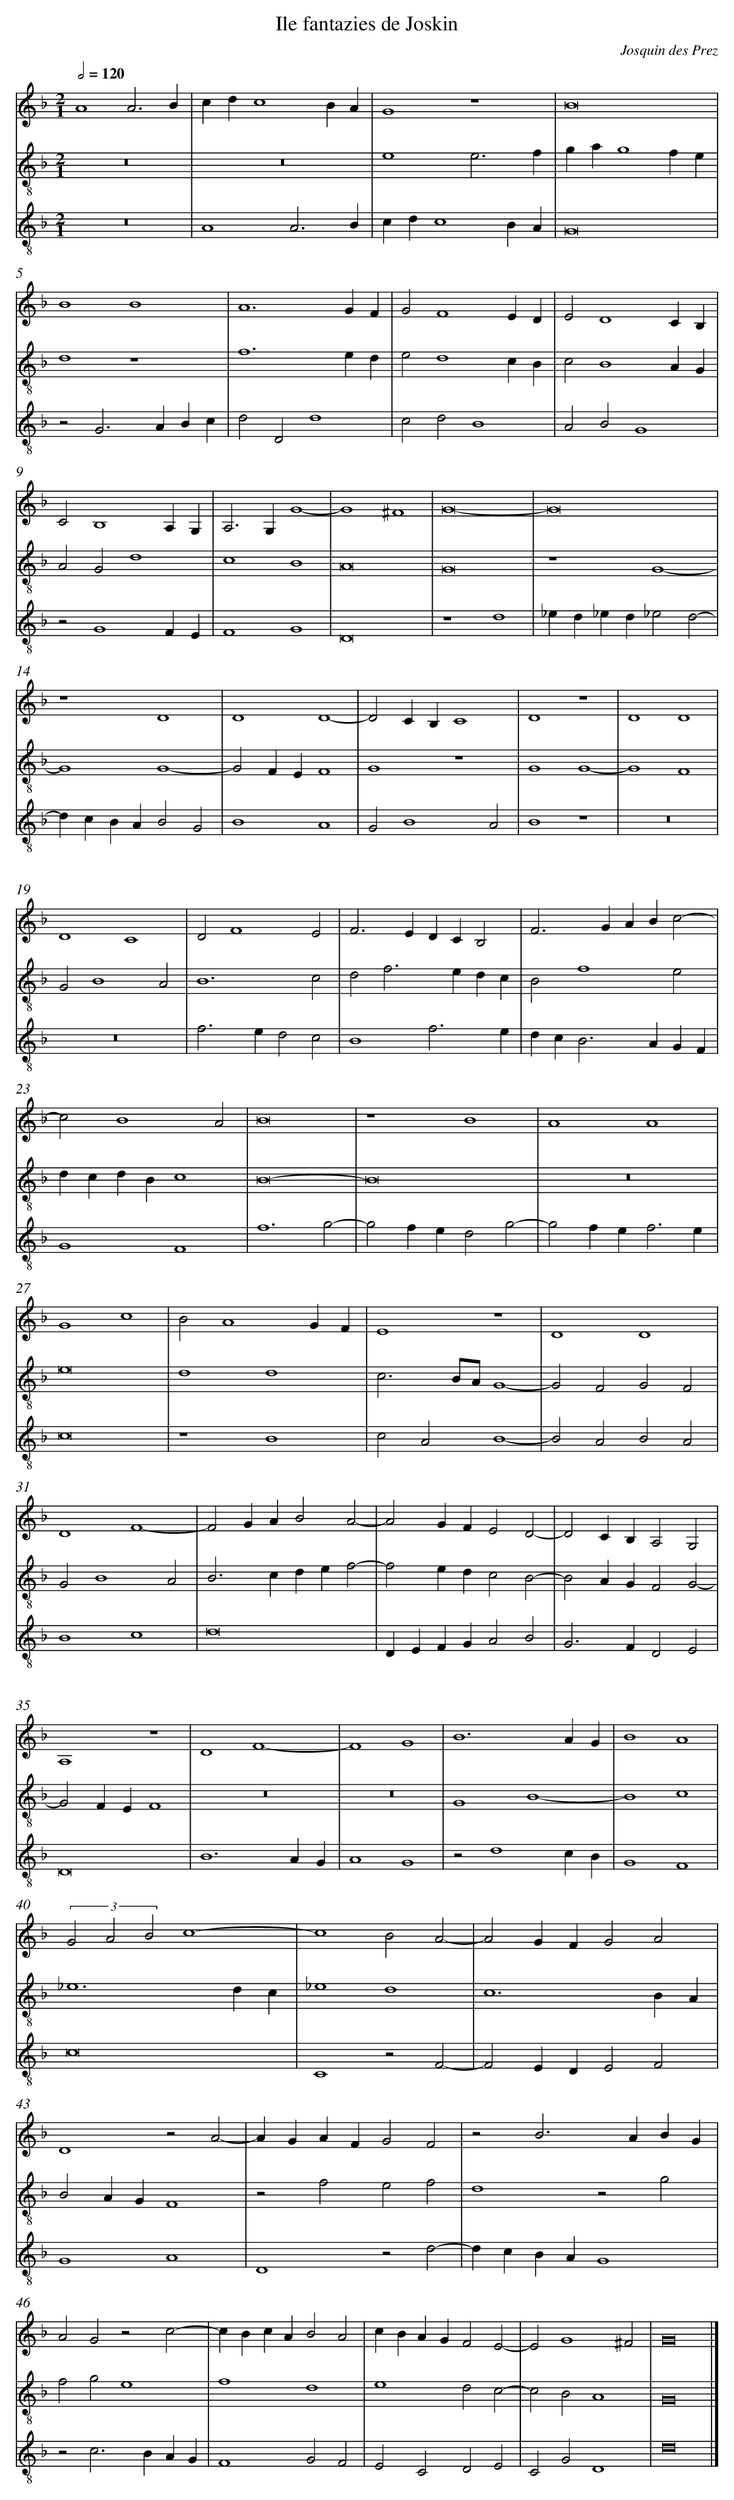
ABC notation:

X:1
T:Ile fantazies de Joskin
C: Josquin des Prez
L: 1/4
M: 2/1
Q: 1/2=120
V: 1 clef=treble
V: 2 clef=treble-8
V: 3 clef=treble-8
K: F
[V:1] A4A3B |
[V:2] z8 |
[V:3] z8 |
[V:1] cdc4BA |
[V:2] z8 |
[V:3] A4A3B |
[V:1] G4z4 |
[V:2] e4e3f |
[V:3] cdc4BA |
[V:1] B8 |
[V:2] gag4fe |
[V:3] G8 |
[V:1] B4B4 |
[V:2] d4z4 |
[V:3] z2G3ABc |
[V:1] A6GF |
[V:2] f6ed |
[V:3] d2D2d4 |
[V:1] G2F4ED |
[V:2] e2d4cB |
[V:3] c2d2B4 |
[V:1] E2D4CB, |
[V:2] c2B4AG |
[V:3] A2B2G4 |
[V:1] C2B,4A,G, |
[V:2] A2G2d4 |
[V:3] z2G4FE |
[V:1] A,3G,G4- |
[V:2] c4B4 |
[V:3] F4G4 |
[V:1] G4^F4 |
[V:2] A8 |
[V:3] D8 |
[V:1] G8- |
[V:2] G8 |
[V:3] z4d4 |
[V:1] G8 |
[V:2] z4G4- |
[V:3] _ed_ed_e2d2- |
[V:1] z4D4 |
[V:2] G4G4- |
[V:3] dcBAB2G2 |
[V:1] D4D4- |
[V:2] G2FEF4 |
[V:3] B4A4 |
[V:1] D2CB,C4 |
[V:2] G4z4 |
[V:3] G2B4A2 |
[V:1] D4z4 |
[V:2] G4G4- |
[V:3] B4z4 |
[V:1] D4D4 |
[V:2] G4F4 |
[V:3] z8 |
[V:1] D4C4 |
[V:2] G2B4A2 |
[V:3] z8 |
[V:1] D2F4E2 |
[V:2] B6c2 |
[V:3] f3ed2c2 |
[V:1] F3EDCB,2 |
[V:2] d2f3edc |
[V:3] B4f3e |
[V:1] F3GABc2- |
[V:2] B2f4e2 |
[V:3] dcB3AGF |
[V:1] c2B4A2 |
[V:2] dcdBc4 |
[V:3] G4F4 |
[V:1] B8 |
[V:2] B8- |
[V:3] f6g2- |
[V:1] z4B4 |
[V:2] B8 |
[V:3] g2fed2g2- |
[V:1] A4A4 |
[V:2] z8 |
[V:3] g2fef3e |
[V:1] G4c4 |
[V:2] e8 |
[V:3] c8 |
[V:1] B2A4GF |
[V:2] d4d4 |
[V:3] z4B4 |
[V:1] E4z4 |
[V:2] c3B/A/G4- |
[V:3] c2A2B4- |
[V:1] D4D4 |
[V:2] G2F2G2F2 |
[V:3] B2A2B2A2 |
[V:1] D4F4- |
[V:2] G2B4A2 |
[V:3] B4c4 |
[V:1] F2GAB2A2- |
[V:2] B3cdef2- |
[V:3] d8 |
[V:1] A2GFE2D2- |
[V:2] f2edc2B2- |
[V:3] DEFGA2B2 |
[V:1] D2CB,A,2G,2 |
[V:2] B2AGF2G2- |
[V:3] G3FD2E2 |
[V:1] A,4z4 |
[V:2] G2FEF4 |
[V:3] D8 |
[V:1] D4F4- |
[V:2] z8 |
[V:3] B6AG |
[V:1] F4G4 |
[V:2] z8 |
[V:3] A4G4 |
[V:1] B6AG |
[V:2] G4B4- |
[V:3] z2d4cB |
[V:1] B4A4 |
[V:2] B4c4 |
[V:3] G4F4 |
[V:1] (3G2A2B2c4- |
[V:2] _e6dc |
[V:3] c8 |
[V:1] c4B2A2- |
[V:2] _e4d4 |
[V:3] C4z2F2- |
[V:1] A2GFG2A2 |
[V:2] c6BA |
[V:3] F2EDE2F2 |
[V:1] D4z2A2- |
[V:2] B2AGF4 |
[V:3] G4A4 |
[V:1] AGAFG2F2 |
[V:2] z2f2e2f2 |
[V:3] D4z2d2- |
[V:1] z2B3ABG |
[V:2] d4z2g2 |
[V:3] dcBAG4 |
[V:1] A2G2z2c2- |
[V:2] f2g2e4 |
[V:3] z2c3BAG |
[V:1] cBcAB2A2 |
[V:2] f4d4 |
[V:3] F4G2F2 |
[V:1] cBAGF2E2- |
[V:2] e4d2c2- |
[V:3] E2C2D2E2 |
[V:1] E2G4^F2 |
[V:2] c2B2A4 |
[V:3] C2G2D4 |
[V:1] G8 |]
[V:2] G8 |]
[V:3] d8 |]
